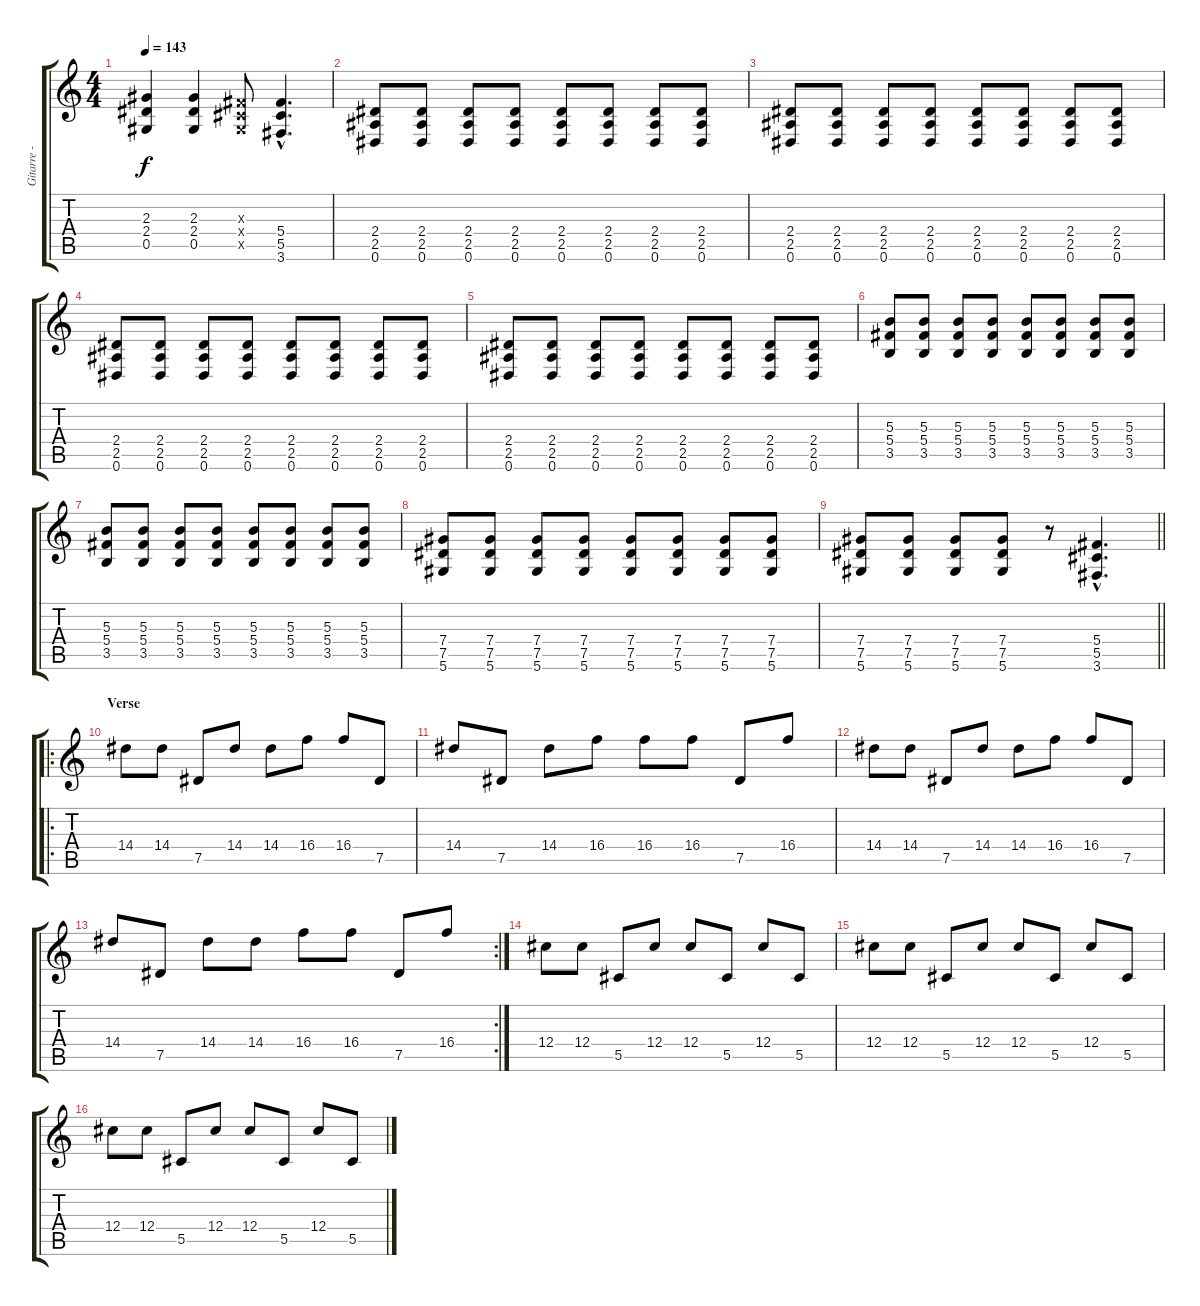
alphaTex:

\track ("Gitarre - Henning Rümenapp" "Gitarre - ") {instrument distortionguitar}
\staff {score tabs}
\tuning (Eb4 Bb3 Gb3 Db3 Ab2 Eb2) {hide}
\ts (4 4)
\tempo 143
\clef g2
\ks c
(2.3 2.4 0.5).4{dy f} (2.3 2.4 0.5).4 (0.3{x} 0.4{x} 0.5{x}).8 (5.4{hac} 5.5{hac} 3.6{hac}).4{d} |
(2.4 2.5 0.6).8 (2.4 2.5 0.6).8 (2.4 2.5 0.6).8 (2.4 2.5 0.6).8 (2.4 2.5 0.6).8 (2.4 2.5 0.6).8 (2.4 2.5 0.6).8 (2.4 2.5 0.6).8 |
(2.4 2.5 0.6).8 (2.4 2.5 0.6).8 (2.4 2.5 0.6).8 (2.4 2.5 0.6).8 (2.4 2.5 0.6).8 (2.4 2.5 0.6).8 (2.4 2.5 0.6).8 (2.4 2.5 0.6).8 |
(2.4 2.5 0.6).8 (2.4 2.5 0.6).8 (2.4 2.5 0.6).8 (2.4 2.5 0.6).8 (2.4 2.5 0.6).8 (2.4 2.5 0.6).8 (2.4 2.5 0.6).8 (2.4 2.5 0.6).8 |
(2.4 2.5 0.6).8 (2.4 2.5 0.6).8 (2.4 2.5 0.6).8 (2.4 2.5 0.6).8 (2.4 2.5 0.6).8 (2.4 2.5 0.6).8 (2.4 2.5 0.6).8 (2.4 2.5 0.6).8 |
(5.3 5.4 3.5).8 (5.3 5.4 3.5).8 (5.3 5.4 3.5).8 (5.3 5.4 3.5).8 (5.3 5.4 3.5).8 (5.3 5.4 3.5).8 (5.3 5.4 3.5).8 (5.3 5.4 3.5).8 |
(5.3 5.4 3.5).8 (5.3 5.4 3.5).8 (5.3 5.4 3.5).8 (5.3 5.4 3.5).8 (5.3 5.4 3.5).8 (5.3 5.4 3.5).8 (5.3 5.4 3.5).8 (5.3 5.4 3.5).8 |
(7.4 7.5 5.6).8 (7.4 7.5 5.6).8 (7.4 7.5 5.6).8 (7.4 7.5 5.6).8 (7.4 7.5 5.6).8 (7.4 7.5 5.6).8 (7.4 7.5 5.6).8 (7.4 7.5 5.6).8 |
\barLineRight lightlight
(7.4 7.5 5.6).8 (7.4 7.5 5.6).8 (7.4 7.5 5.6).8 (7.4 7.5 5.6).8 r.8 (5.4{hac} 5.5{hac} 3.6{hac}).4{d} |
\ro
\section ("" "Verse")
14.4.8{instrument electricguitarclean} 14.4.8 7.5.8 14.4.8 14.4.8 16.4.8 16.4.8 7.5.8 |
14.4.8 7.5.8 14.4.8 16.4.8 16.4.8 16.4.8 7.5.8 16.4.8 |
14.4.8 14.4.8 7.5.8 14.4.8 14.4.8 16.4.8 16.4.8 7.5.8 |
\rc 2
14.4.8 7.5.8 14.4.8 14.4.8 16.4.8 16.4.8 7.5.8 16.4.8 |
12.4.8 12.4.8 5.5.8 12.4.8 12.4.8 5.5.8 12.4.8 5.5.8 |
12.4.8 12.4.8 5.5.8 12.4.8 12.4.8 5.5.8 12.4.8 5.5.8 |
12.4.8 12.4.8 5.5.8 12.4.8 12.4.8 5.5.8 12.4.8 5.5.8
